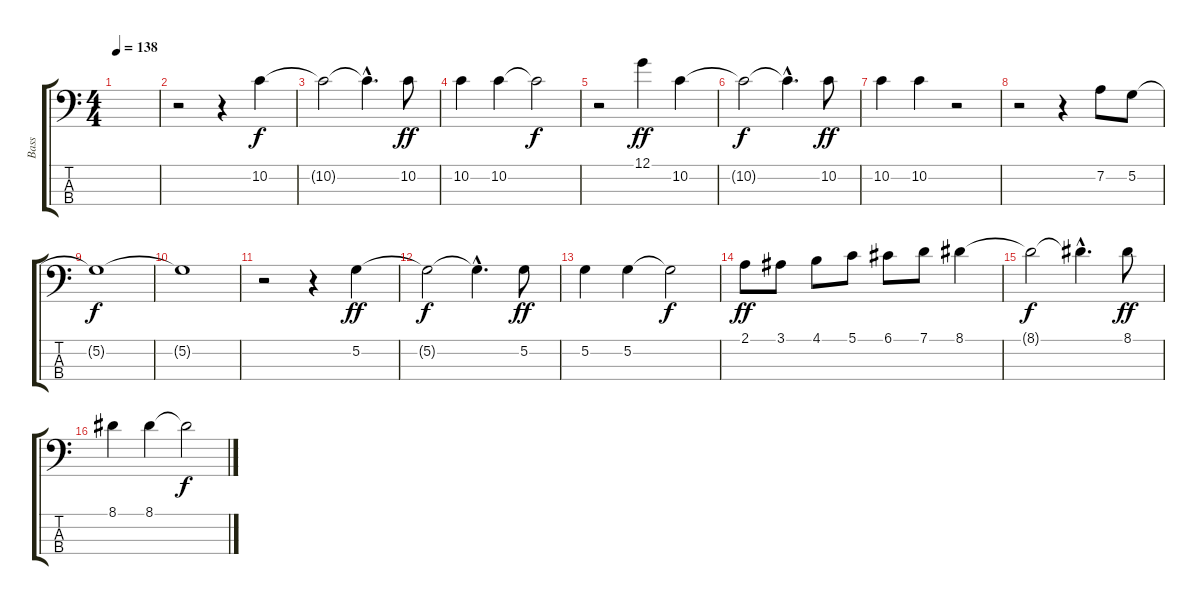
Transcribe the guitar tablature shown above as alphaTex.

\track ("Bass" "Bass") {instrument electricbasspick}
\staff {score tabs}
\tuning (G2 D2 A1 E1) {hide}
\ts (4 4)
\tempo 138
\clef f4
\ks c
|
r.2 r.4 10.2.4 |
10.2{t}.2{dy f} 10.2{hac t}.4{d} 10.2.8{dy ff} |
10.2.4 10.2.4 10.2{t}.2{dy f} |
r.2 12.1.4{dy ff} 10.2.4 |
10.2{t}.2{dy f} 10.2{hac t}.4{d} 10.2.8{dy ff} |
10.2.4 10.2.4 r.2 |
r.2 r.4 7.2.8 5.2.8 |
5.2{t}.1{dy f} |
5.2{t}.1 |
r.2 r.4 5.2.4{dy ff} |
5.2{t}.2{dy f} 5.2{hac t}.4{d} 5.2.8{dy ff} |
5.2.4 5.2.4 5.2{t}.2{dy f} |
2.1.8{dy ff} 3.1.8 4.1.8 5.1.8 6.1.8 7.1.8 8.1.4 |
8.1{t}.2{dy f} 8.1{hac t}.4{d} 8.1.8{dy ff} |
8.1.4 8.1.4 8.1{t}.2{dy f}
